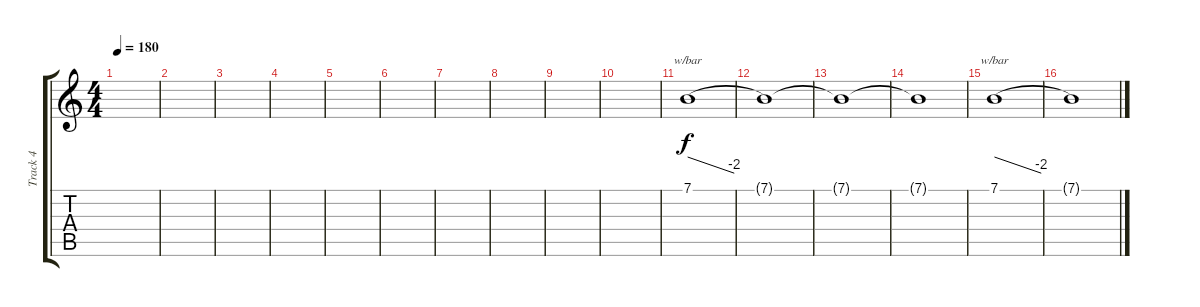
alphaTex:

\track ("Track 4" "Track 4") {instrument lead8bassandlead}
\staff {score tabs}
\tuning (E4 B3 G3 D3 A2 D2) {hide}
\ts (4 4)
\tempo 180
\clef g2
\ks c
|
|
|
|
|
|
|
|
|
|
7.1.1{tbe (dive default 0 0 60 -8)} |
7.1{t}.1 |
7.1{t}.1 |
7.1{t}.1 |
7.1.1{tbe (dive default 0 0 60 -8)} |
7.1{t}.1
